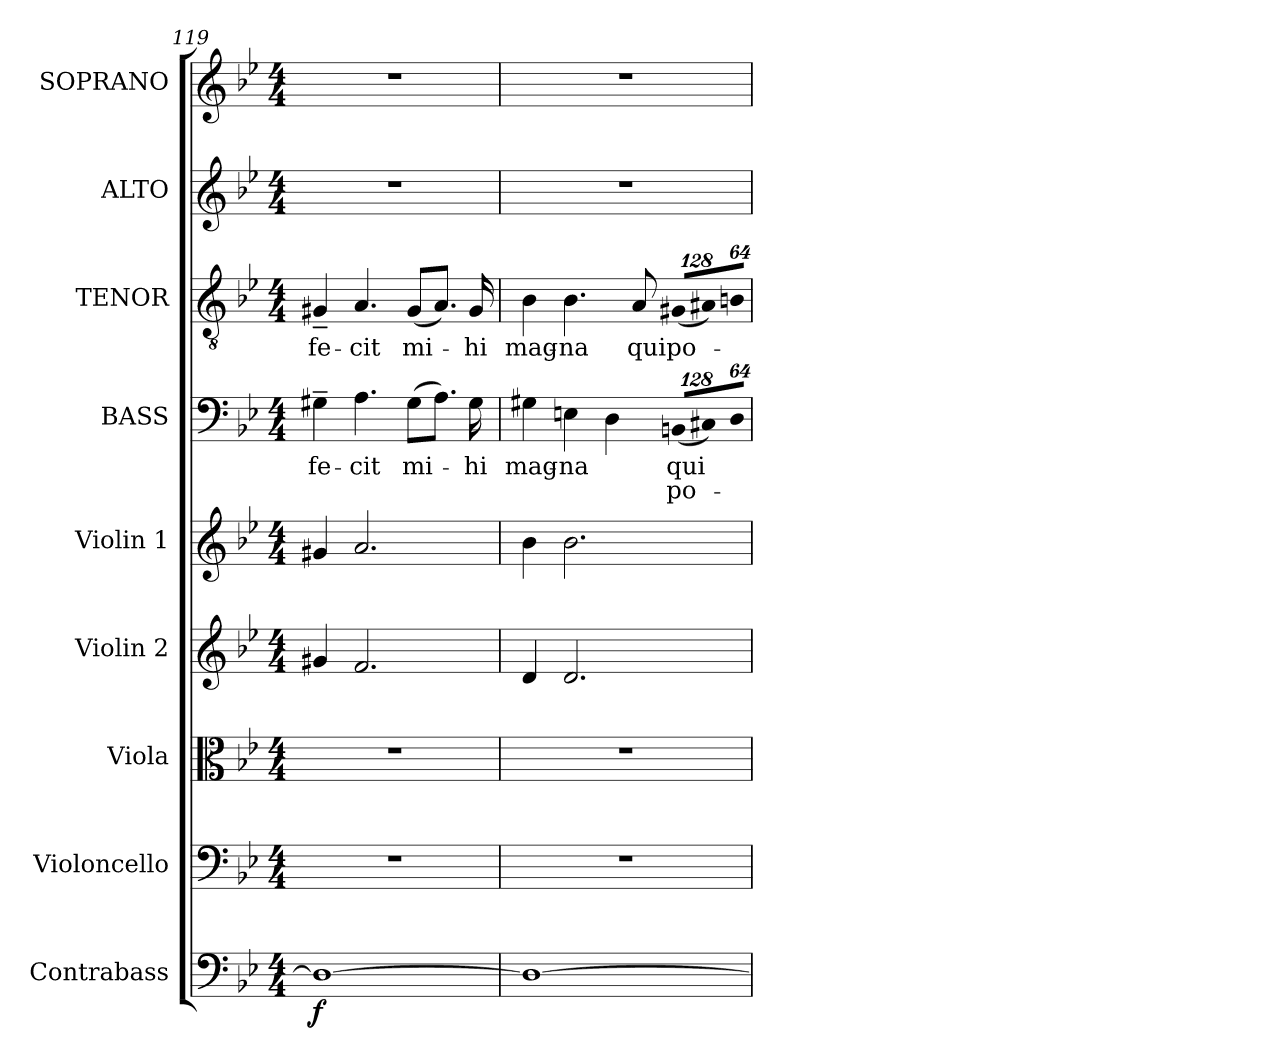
**kern	**dynam	**kern	**kern	**kern	**kern	**kern	**text	**text	**kern	**text	**kern	**kern
*part9	*part9	*part8	*part7	*part6	*part5	*part4	*part4	*part4	*part3	*part3	*part2	*part1
*staff9	*staff9	*staff8	*staff7	*staff6	*staff5	*staff4	*staff4	*staff4	*staff3	*staff3	*staff2	*staff1
*I"Contrabass	*	*I"Violoncello	*I"Viola	*I"Violin 2	*I"Violin 1	*I"BASS	*	*	*I"TENOR	*	*I"ALTO	*I"SOPRANO
*I'Cb.	*	*I'Vc.	*I'Vla.	*I'Vln. 2	*I'Vln. 1	*I'B.	*	*	*I'T.	*	*I'A.	*I'S.
*clefF4	*	*clefF4	*clefC3	*clefG2	*clefG2	*clefF4	*	*	*clefGv2	*	*clefG2	*clefG2
*ITrd7c12	*	*	*	*	*	*	*	*	*ITrd7c12	*	*	*
*k[b-e-]	*	*k[b-e-]	*k[b-e-]	*k[b-e-]	*k[b-e-]	*k[b-e-]	*	*	*k[b-e-]	*	*k[b-e-]	*k[b-e-]
*B-:	*	*B-:	*B-:	*B-:	*B-:	*B-:	*	*	*B-:	*	*B-:	*B-:
*M4/4	*	*M4/4	*M4/4	*M4/4	*M4/4	*M4/4	*	*	*M4/4	*	*M4/4	*M4/4
=119	=119	=119	=119	=119	=119	=119	=119	=119	=119	=119	=119	=119
!	!	!	!	!	!	!	!LO:LY:b:color=#000000	!	!	!	!	!
!	!	!	!	!	!	!	!	!	!	!LO:LY:b:color=#000000	!	!
1DDi_>	f	1r	1r	4g#Xi/	4g#Xi/	4G#X~i\	fe-	.	4GG#X~i/	fe-	1r	1r
!	!	!	!	!	!	!	!LO:LY:b:color=#000000	!	!	!	!	!
!	!	!	!	!	!	!	!	!	!	!LO:LY:b:color=#000000	!	!
.	.	.	.	2.fi/	2.ai/	4.Ai\	-cit	.	4.AAi/	-cit	.	.
!	!	!	!	!	!	!	!LO:LY:b:color=#000000	!	!	!	!	!
!	!	!	!	!	!	!	!	!	!	!LO:LY:b:color=#000000	!	!
.	.	.	.	.	.	(8G#i\L	mi-	.	(8GG#i/L	mi-	.	.
.	.	.	.	.	.	8.Ai\J)	.	.	8.AAi/J)	.	.	.
!	!	!	!	!	!	!	!LO:LY:b:color=#000000	!	!	!	!	!
!	!	!	!	!	!	!	!	!	!	!LO:LY:b:color=#000000	!	!
.	.	.	.	.	.	16G#i\	-hi	.	16GG#i/	-hi	.	.
=120	=120	=120	=120	=120	=120	=120	=120	=120	=120	=120	=120	=120
!	!	!	!	!	!	!	!LO:LY:b:color=#000000	!	!	!	!	!
!	!	!	!	!	!	!	!	!	!	!LO:LY:b:color=#000000	!	!
1DDi_>	.	1r	1r	4di/	4b-i\	4G#Xi\	mag-	.	4BB-i\	mag-	1r	1r
!	!	!	!	!	!	!	!LO:LY:b:color=#000000	!	!	!	!	!
!	!	!	!	!	!	!	!	!	!	!LO:LY:b:color=#000000	!	!
.	.	.	.	2.di/	2.b-i\	4Eni\	-na	.	4.BB-i\	-na	.	.
.	.	.	.	.	.	4Di\	.	.	.	.	.	.
!	!	!	!	!	!	!	!	!	!	!LO:LY:b:color=#000000	!	!
.	.	.	.	.	.	.	.	.	8AAi/	qui	.	.
*	*	*	*	*	*	*Xbrackettup	*	*	*	*	*	*
!	!	!	!	!	!	!LO:N:vis=8	!	!	!	!	!	!
!	!	!	!	!	!	!	!LO:LY:b:color=#000000	!LO:LY:b:color=#000000	!	!	!	!
*	*	*	*	*	*	*	*	*	*Xbrackettup	*	*	*
!	!	!	!	!	!	!	!	!	!LO:N:vis=8	!	!	!
!	!	!	!	!	!	!	!	!	!	!LO:LY:b:color=#000000	!	!
.	.	.	.	.	.	(1024%85BBni/L	qui	po-	(1024%85GG#Xi/L	po-	.	.
!	!	!	!	!	!	!LO:N:vis=8	!	!	!LO:N:vis=8	!	!	!
.	.	.	.	.	.	1024%85C#Xi/)	.	.	1024%85AA#Xi/)	.	.	.
!	!	!	!	!	!	!LO:N:vis=8	!	!	!LO:N:vis=8	!	!	!
.	.	.	.	.	.	512%43Di/J	.	.	512%43BBni/J	.	.	.
=	=	=	=	=	=	=	=	=	=	=	=	=
*-	*-	*-	*-	*-	*-	*-	*-	*-	*-	*-	*-	*-
